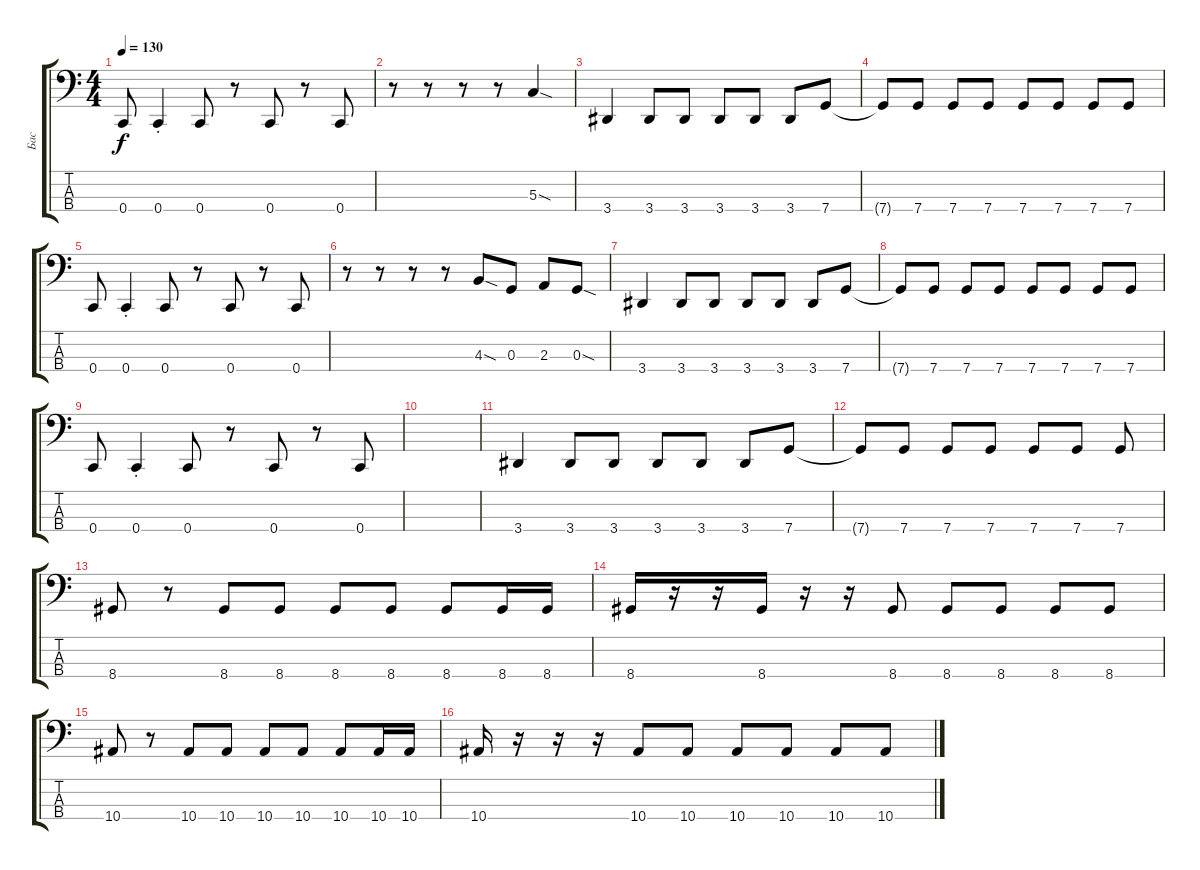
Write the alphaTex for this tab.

\track ("Бас" "Бас") {instrument electricbasspick}
\staff {score tabs}
\tuning (F2 C2 G1 C1) {hide}
\ts (4 4)
\tempo 130
\clef f4
\ks c
0.4.8{dy f} 0.4{st}.4 0.4.8 r.8 0.4.8 r.8 0.4.8 |
r.8 r.8 r.8 r.8 5.3{sod}.4 |
3.4.4 3.4.8 3.4.8 3.4.8 3.4.8 3.4.8 7.4.8 |
7.4{t}.8 7.4.8 7.4.8 7.4.8 7.4.8 7.4.8 7.4.8 7.4.8 |
0.4.8 0.4{st}.4 0.4.8 r.8 0.4.8 r.8 0.4.8 |
r.8 r.8 r.8 r.8 4.3{sod}.8 0.3.8 2.3.8 0.3{sod}.8 |
3.4.4 3.4.8 3.4.8 3.4.8 3.4.8 3.4.8 7.4.8 |
7.4{t}.8 7.4.8 7.4.8 7.4.8 7.4.8 7.4.8 7.4.8 7.4.8 |
0.4.8 0.4{st}.4 0.4.8 r.8 0.4.8 r.8 0.4.8 |
|
3.4.4 3.4.8 3.4.8 3.4.8 3.4.8 3.4.8 7.4.8 |
7.4{t}.8 7.4.8 7.4.8 7.4.8 7.4.8 7.4.8 7.4.8 |
8.4.8 r.8 8.4.8 8.4.8 8.4.8 8.4.8 8.4.8 8.4.16 8.4.16 |
8.4.16 r.16 r.16 8.4.16 r.16 r.16 8.4.8 8.4.8 8.4.8 8.4.8 8.4.8 |
10.4.8 r.8 10.4.8 10.4.8 10.4.8 10.4.8 10.4.8 10.4.16 10.4.16 |
10.4.16 r.16 r.16 r.16 10.4.8 10.4.8 10.4.8 10.4.8 10.4.8 10.4.8
